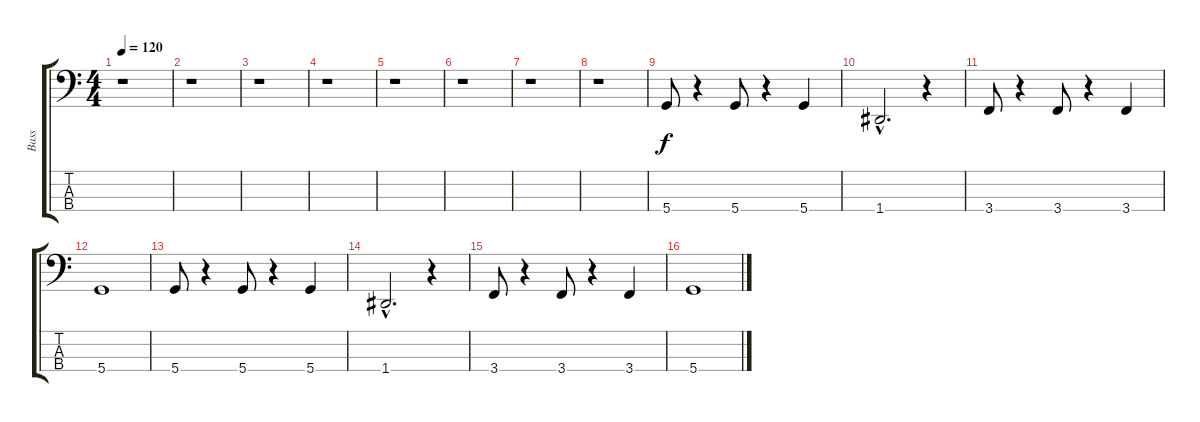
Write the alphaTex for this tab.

\track ("Bass" "Bass") {instrument electricbasspick}
\staff {score tabs}
\tuning (G2 D2 A1 D1) {hide}
\ts (4 4)
\tempo 120
\clef f4
\ks c
r.1{dy f instrument electricbasspick} |
r.1 |
r.1 |
r.1 |
r.1 |
r.1 |
r.1 |
r.1 |
5.4.8 r.4 5.4.8 r.4 5.4.4 |
1.4{hac}.2{d} r.4 |
3.4.8 r.4 3.4.8 r.4 3.4.4 |
5.4.1 |
5.4.8 r.4 5.4.8 r.4 5.4.4 |
1.4{hac}.2{d} r.4 |
3.4.8 r.4 3.4.8 r.4 3.4.4 |
5.4.1
